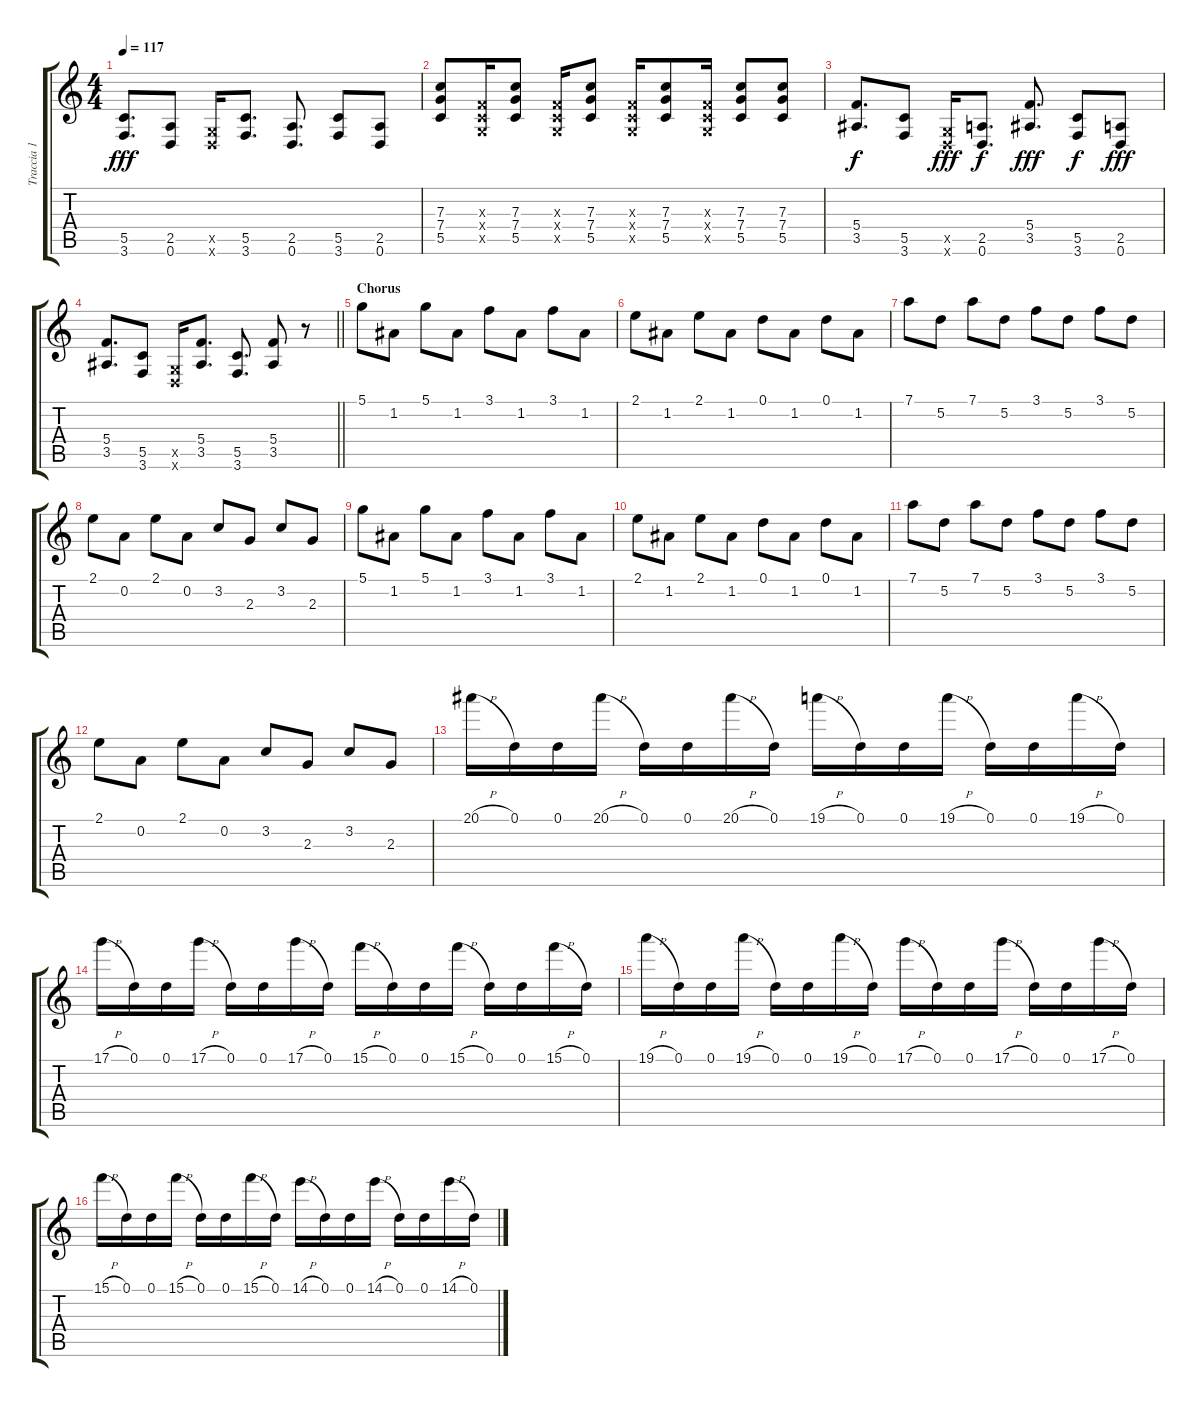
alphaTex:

\track ("Traccia 1" "Traccia 1") {instrument distortionguitar}
\staff {score tabs}
\tuning (D4 A3 F3 C3 G2 D2) {hide}
\ts (4 4)
\tempo 117
\clef g2
\ks c
(5.5 3.6).8{d dy fff} (2.5 0.6).8 (0.5{x} 0.6{x}).16 (5.5 3.6).8{d} (2.5 0.6).8{d} (5.5 3.6).8 (2.5 0.6).8 |
(7.3 7.4 5.5).8 (0.3{x} 0.4{x} 0.5{x}).16 (7.3 7.4 5.5).8 (0.3{x} 0.4{x} 0.5{x}).16 (7.3 7.4 5.5).8 (0.3{x} 0.4{x} 0.5{x}).16 (7.3 7.4 5.5).8 (0.3{x} 0.4{x} 0.5{x}).16 (7.3 7.4 5.5).8 (7.3 7.4 5.5).8 |
(5.4 3.5).8{d dy f} (5.5 3.6).8 (0.5{x} 0.6{x}).16{dy fff} (2.5 0.6).8{d dy f} (5.4 3.5).8{d dy fff} (5.5 3.6).8{dy f} (2.5 0.6).8{dy fff} |
\barLineRight lightlight
(5.4 3.5).8{d} (5.5 3.6).8 (0.5{x} 0.6{x}).16 (5.4 3.5).8{d} (5.5 3.6).8{d} (5.4 3.5).8 r.8 |
\section ("" "Chorus")
5.1.8 1.2.8 5.1.8 1.2.8 3.1.8 1.2.8 3.1.8 1.2.8 |
2.1.8 1.2.8 2.1.8 1.2.8 0.1.8 1.2.8 0.1.8 1.2.8 |
7.1.8 5.2.8 7.1.8 5.2.8 3.1.8 5.2.8 3.1.8 5.2.8 |
2.1.8 0.2.8 2.1.8 0.2.8 3.2.8 2.3.8 3.2.8 2.3.8 |
5.1.8 1.2.8 5.1.8 1.2.8 3.1.8 1.2.8 3.1.8 1.2.8 |
2.1.8 1.2.8 2.1.8 1.2.8 0.1.8 1.2.8 0.1.8 1.2.8 |
7.1.8 5.2.8 7.1.8 5.2.8 3.1.8 5.2.8 3.1.8 5.2.8 |
2.1.8 0.2.8 2.1.8 0.2.8 3.2.8 2.3.8 3.2.8 2.3.8 |
20.1{h}.16 0.1.16 0.1.16 20.1{h}.16 0.1.16 0.1.16 20.1{h}.16 0.1.16 19.1{h}.16 0.1.16 0.1.16 19.1{h}.16 0.1.16 0.1.16 19.1{h}.16 0.1.16 |
17.1{h}.16 0.1.16 0.1.16 17.1{h}.16 0.1.16 0.1.16 17.1{h}.16 0.1.16 15.1{h}.16 0.1.16 0.1.16 15.1{h}.16 0.1.16 0.1.16 15.1{h}.16 0.1.16 |
19.1{h}.16 0.1.16 0.1.16 19.1{h}.16 0.1.16 0.1.16 19.1{h}.16 0.1.16 17.1{h}.16 0.1.16 0.1.16 17.1{h}.16 0.1.16 0.1.16 17.1{h}.16 0.1.16 |
15.1{h}.16 0.1.16 0.1.16 15.1{h}.16 0.1.16 0.1.16 15.1{h}.16 0.1.16 14.1{h}.16 0.1.16 0.1.16 14.1{h}.16 0.1.16 0.1.16 14.1{h}.16 0.1.16
